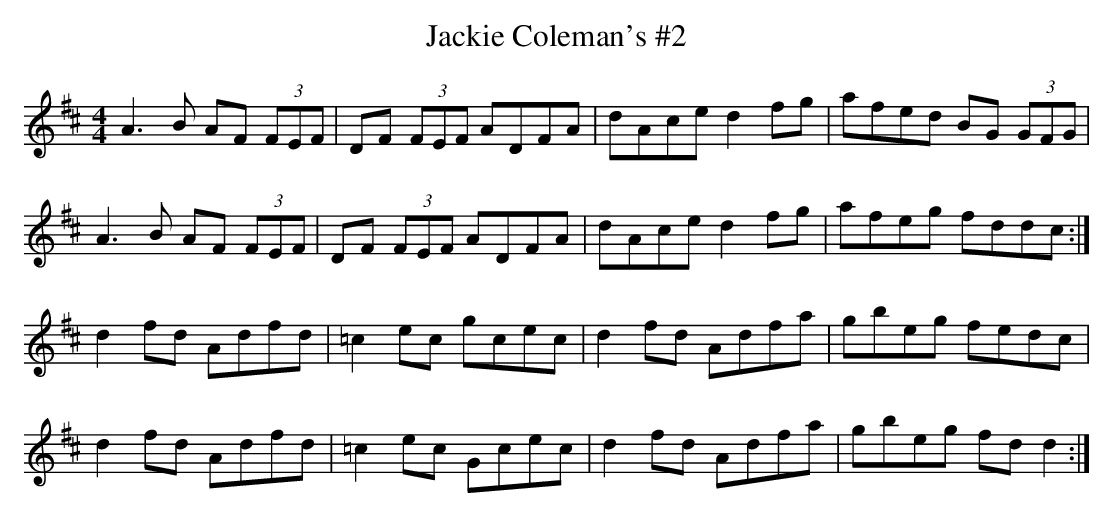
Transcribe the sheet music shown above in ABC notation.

X:1
T: Jackie Coleman's #2
L: 1/8
M: 4/4
K: D
A3 B AF (3FEF|DF (3FEF ADFA|dAce d2 fg|afed BG (3GFG|
A3 B AF (3FEF|DF (3FEF ADFA|dAce d2 fg|afeg fddc :|
d2 fd Adfd|=c2 ec gcec|d2 fd Adfa|gbeg fedc|
d2 fd Adfd|=c2 ec Gcec|d2 fd Adfa|gbeg fd d2 :|s
